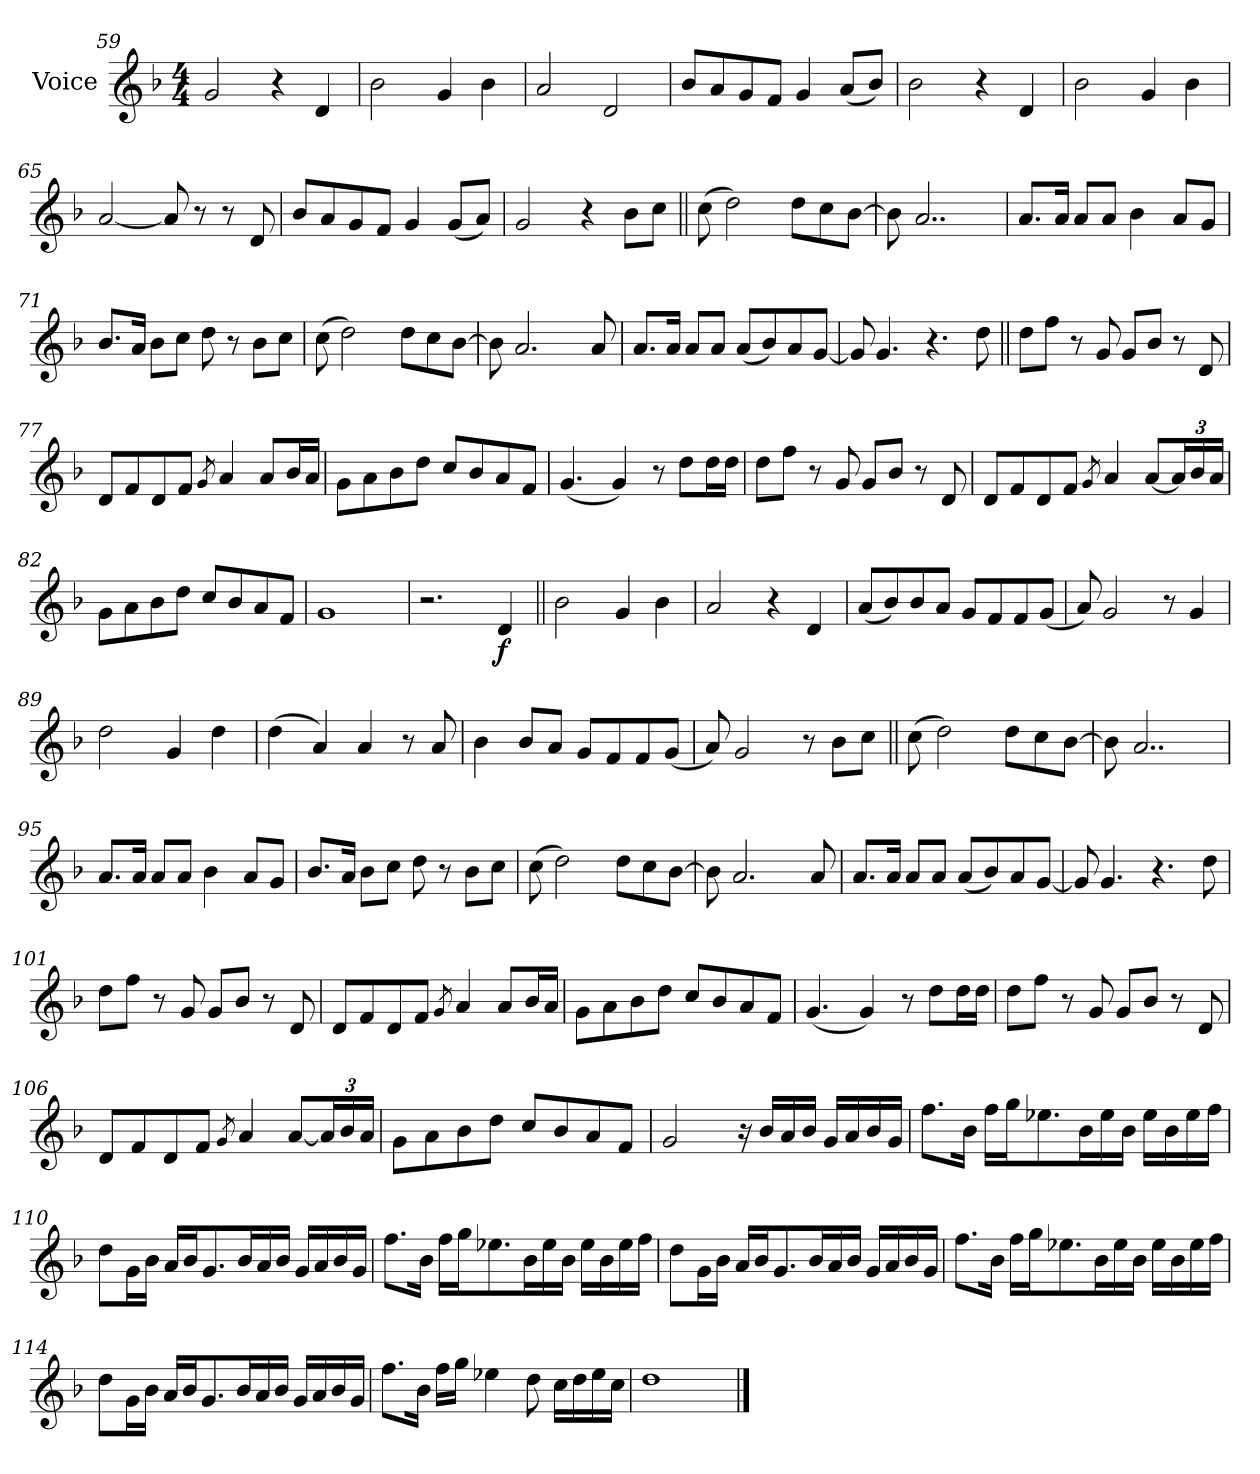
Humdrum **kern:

**kern	**dynam
*part1	*part1
*staff1	*staff1
*I"Voice	*
*I'Vc.	*
*clefG2	*
*k[b-]	*
*M4/4	*
=59	=59
2g	.
4r	.
4d	.
=60	=60
2b-	.
4g	.
4b-	.
=61	=61
2a	.
2d	.
=62	=62
8b-L	.
8a	.
8g	.
8fJ	.
4g	.
(<8aL	.
8b-J)	.
=63	=63
2b-	.
4r	.
4d	.
=64	=64
2b-	.
4g	.
4b-	.
=65	=65
[2a	.
8a]	.
8r	.
8r	.
8d	.
=66	=66
8b-L	.
8a	.
8g	.
8fJ	.
4g	.
(<8gL	.
8aJ)	.
=67	=67
2g	.
4r	.
8b-L	.
8ccJ	.
=68||	=68||
(>8cc	.
2dd)	.
8ddL	.
8cc	.
[8b-J	.
=69	=69
8b-]	.
2..a	.
=70	=70
8.aL	.
16aJk	.
8aL	.
8aJ	.
4b-	.
8aL	.
8gJ	.
=71	=71
8.b-L	.
16aJk	.
8b-L	.
8ccJ	.
8dd	.
8r	.
8b-L	.
8ccJ	.
=72	=72
(>8cc	.
2dd)	.
8ddL	.
8cc	.
[8b-J	.
=73	=73
8b-]	.
2.a	.
8a	.
=74	=74
8.aL	.
16aJk	.
8aL	.
8aJ	.
(<8aL	.
8b-)	.
8a	.
[8gJ	.
=75	=75
8g]	.
4.g	.
4.r	.
8dd!	.
=76||	=76||
8dd!L	.
8ff!J	.
8r	.
8g!	.
8g!L	.
8b-!J	.
8r	.
8d!	.
=77	=77
8d!L	.
8f!	.
8d!	.
8f!J	.
8qg	.
4a!	.
8a!L	.
16b-!L	.
16a!JJ	.
=78	=78
8g!L	.
8a!	.
8b-!	.
8dd!J	.
8cc!L	.
8b-!	.
8a!	.
8f!J	.
=79	=79
(<4.g!	.
4g!)	.
8r	.
8dd!L	.
16dd!L	.
16dd!JJ	.
=80	=80
8dd!L	.
8ff!J	.
8r	.
8g!	.
8g!L	.
8b-!J	.
8r	.
8d!	.
=81	=81
8d!L	.
8f!	.
8d!	.
8f!J	.
8qg	.
4a!	.
[8a!L	.
*Xbrackettup	*
24a!L]	.
24b-!	.
24a!JJ	.
=82	=82
8g!L	.
8a!	.
8b-!	.
8dd!J	.
8cc!L	.
8b-!	.
8a!	.
8f!J	.
=83	=83
1g!	.
=84	=84
2.r	.
!	!LO:DY:b
4d	f
=85||	=85||
2b-	.
4g	.
4b-	.
=86	=86
2a	.
4r	.
4d	.
=87	=87
(<8aL	.
8b-)	.
8b-	.
8aJ	.
8gL	.
8f	.
8f	.
(<8gJ	.
=88	=88
8a)	.
2g	.
8r	.
4g	.
=89	=89
2dd	.
4g	.
4dd	.
=90	=90
(>4dd	.
4a)	.
4a	.
8r	.
8a	.
=91	=91
4b-	.
8b-L	.
8aJ	.
8gL	.
8f	.
8f	.
(<8gJ	.
=92	=92
8a)	.
2g	.
8r	.
8b-L	.
8ccJ	.
=93||	=93||
(>8cc	.
2dd)	.
8ddL	.
8cc	.
[8b-J	.
=94	=94
8b-]	.
2..a	.
=95	=95
8.aL	.
16aJk	.
8aL	.
8aJ	.
4b-	.
8aL	.
8gJ	.
=96	=96
8.b-L	.
16aJk	.
8b-L	.
8ccJ	.
8dd	.
8r	.
8b-L	.
8ccJ	.
=97	=97
(>8cc	.
2dd)	.
8ddL	.
8cc	.
[8b-J	.
=98	=98
8b-]	.
2.a	.
8a	.
=99	=99
8.aL	.
16aJk	.
8aL	.
8aJ	.
(<8aL	.
8b-)	.
8a	.
[8gJ	.
=100	=100
8g]	.
4.g	.
4.r	.
8dd!	.
=101	=101
8dd!L	.
8ff!J	.
8r	.
8g!	.
8g!L	.
8b-!J	.
8r	.
8d!	.
=102	=102
8d!L	.
8f!	.
8d!	.
8f!J	.
8qg	.
4a!	.
8a!L	.
16b-!L	.
16a!JJ	.
=103	=103
8g!L	.
8a!	.
8b-!	.
8dd!J	.
8cc!L	.
8b-!	.
8a!	.
8f!J	.
=104	=104
(<4.g!	.
4g!)	.
8r	.
8dd!L	.
16dd!L	.
16dd!JJ	.
=105	=105
8dd!L	.
8ff!J	.
8r	.
8g!	.
8g!L	.
8b-!J	.
8r	.
8d!	.
=106	=106
8d!L	.
8f!	.
8d!	.
8f!J	.
8qg	.
4a!	.
[8a!L	.
24a!L]	.
24b-!	.
24a!JJ	.
=107	=107
8g!L	.
8a!	.
8b-!	.
8dd!J	.
8cc!L	.
8b-!	.
8a!	.
8f!J	.
=108	=108
2g	.
16r	.
16b-LL	.
16a	.
16b-JJ	.
16gLL	.
16a	.
16b-	.
16gJJ	.
=109	=109
8.ffL	.
16b-Jk	.
16ffLL	.
16ggJ	.
8.ee-X	.
16b-L	.
16ee-	.
16b-JJ	.
16ee-LL	.
16b-	.
16ee-	.
16ffJJ	.
=110	=110
8ddL	.
16gL	.
16b-JJ	.
16aLL	.
16b-J	.
8.g	.
16b-L	.
16a	.
16b-JJ	.
16gLL	.
16a	.
16b-	.
16gJJ	.
=111	=111
8.ffL	.
16b-Jk	.
16ffLL	.
16ggJ	.
8.ee-X	.
16b-L	.
16ee-	.
16b-JJ	.
16ee-LL	.
16b-	.
16ee-	.
16ffJJ	.
=112	=112
8ddL	.
16gL	.
16b-JJ	.
16aLL	.
16b-J	.
8.g	.
16b-L	.
16a	.
16b-JJ	.
16gLL	.
16a	.
16b-	.
16gJJ	.
=113	=113
8.ffL	.
16b-Jk	.
16ffLL	.
16ggJ	.
8.ee-X	.
16b-L	.
16ee-	.
16b-JJ	.
16ee-LL	.
16b-	.
16ee-	.
16ffJJ	.
=114	=114
8ddL	.
16gL	.
16b-JJ	.
16aLL	.
16b-J	.
8.g	.
16b-L	.
16a	.
16b-JJ	.
16gLL	.
16a	.
16b-	.
16gJJ	.
=115	=115
8.ffL	.
16b-Jk	.
16ffLL	.
16ggJJ	.
4ee-X	.
8dd	.
16ccLL	.
16dd	.
16ee-	.
16ccJJ	.
=116	=116
1dd	.
==	==
*-	*-
